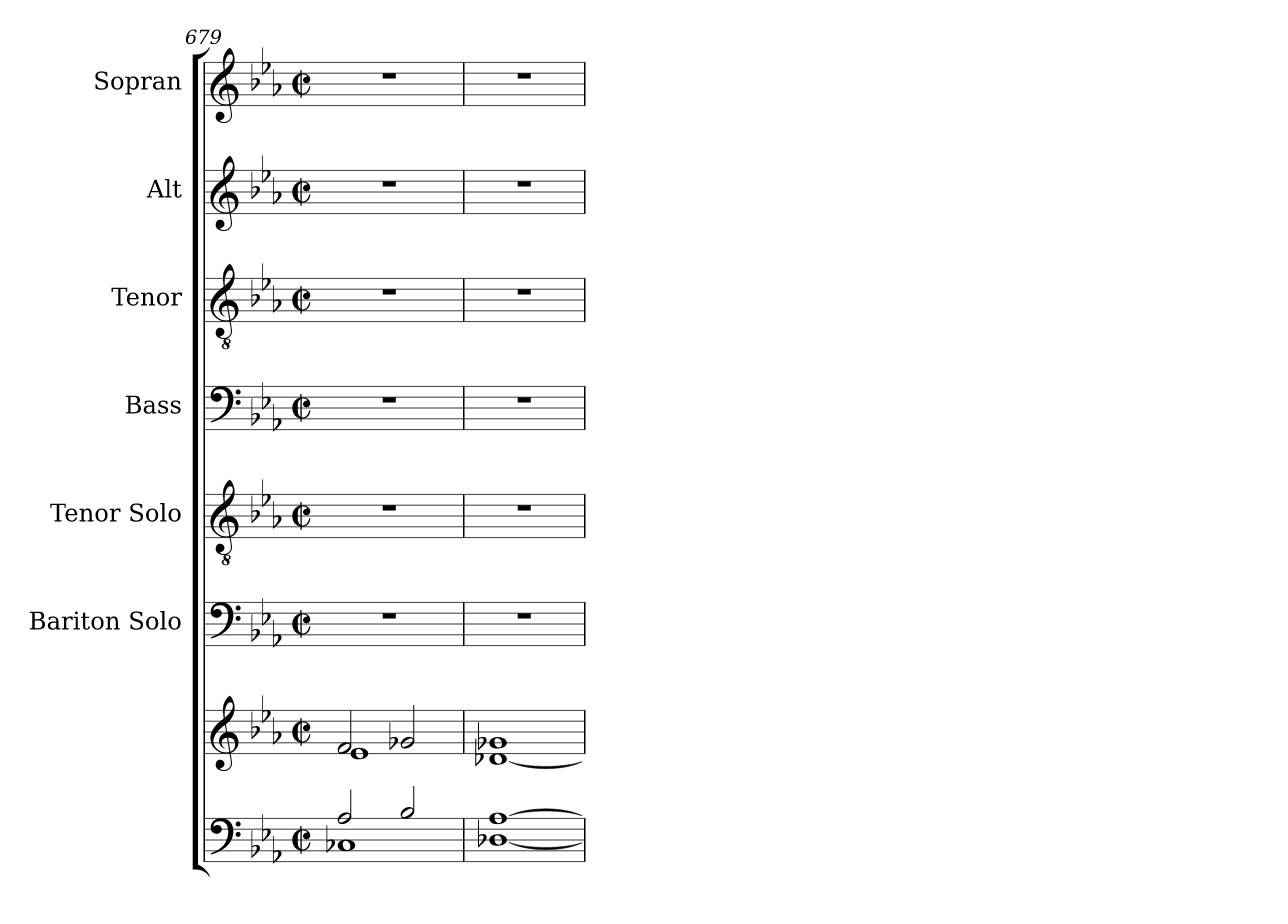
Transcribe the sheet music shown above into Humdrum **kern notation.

**kern	**kern	**kern	**kern	**kern	**kern	**kern	**kern
*part7	*part7	*part6	*part5	*part4	*part3	*part2	*part1
*staff8	*staff7	*staff6	*staff5	*staff4	*staff3	*staff2	*staff1
*	*	*I"Bariton Solo	*I"Tenor Solo	*I"Bass	*I"Tenor	*I"Alt	*I"Sopran
*	*	*	*	*I'B.	*I'T.	*I'A.	*I'S.
*clefF4	*clefG2	*clefF4	*clefGv2	*clefF4	*clefGv2	*clefG2	*clefG2
*k[b-e-a-]	*k[b-e-a-]	*k[b-e-a-]	*k[b-e-a-]	*k[b-e-a-]	*k[b-e-a-]	*k[b-e-a-]	*k[b-e-a-]
*E-:	*E-:	*E-:	*E-:	*E-:	*E-:	*E-:	*E-:
*M2/2	*M2/2	*M2/2	*M2/2	*M2/2	*M2/2	*M2/2	*M2/2
*met(c|)	*met(c|)	*met(c|)	*met(c|)	*met(c|)	*met(c|)	*met(c|)	*met(c|)
=679	=679	=679	=679	=679	=679	=679	=679
*^	*^	*	*	*	*	*	*
2A-/	1C-	2f/	1e-	1r	1r	1r	1r	1r	1r
2B-/	.	2g-X/	.	.	.	.	.	.	.
=680	=680	=680	=680	=680	=680	=680	=680	=680	=680
[>1A-	[<1D-X	1g-X	[<1d-X	1r	1r	1r	1r	1r	1r
*v	*v	*	*	*	*	*	*	*	*
*	*v	*v	*	*	*	*	*	*
=	=	=	=	=	=	=	=
*-	*-	*-	*-	*-	*-	*-	*-
